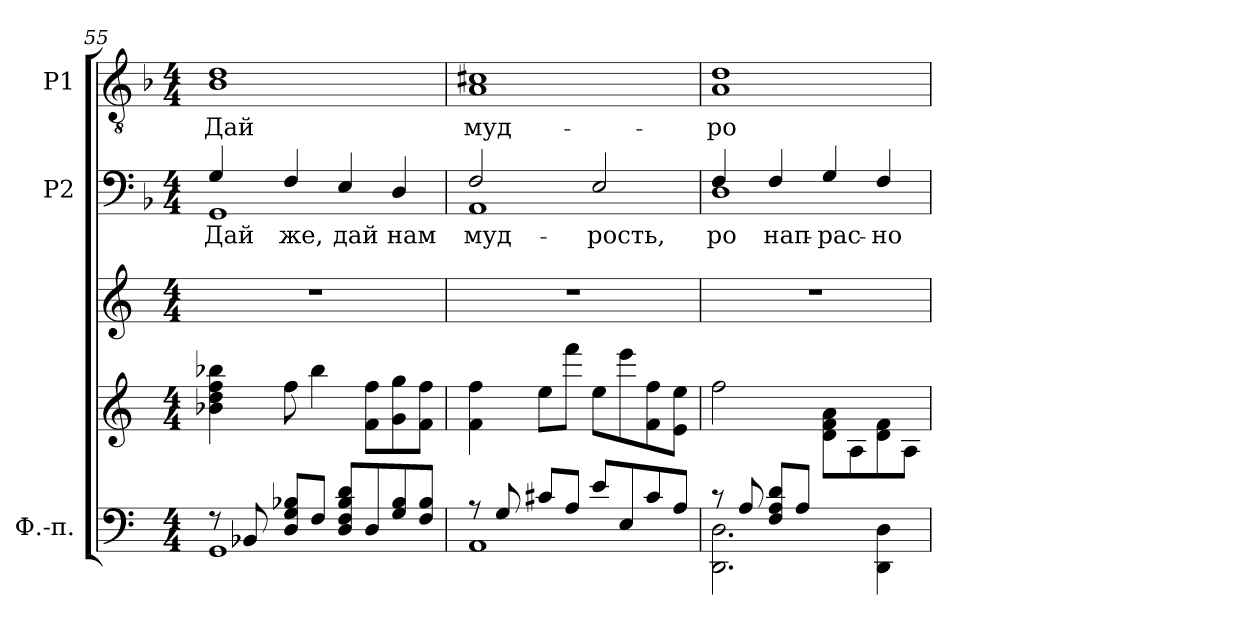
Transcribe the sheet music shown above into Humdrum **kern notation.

**kern	**kern	**kern	**kern	**text	**kern	**text
*part3	*part3	*part3	*part2	*part2	*part1	*part1
*staff5	*staff4	*staff3	*staff2	*staff2	*staff1	*staff1
*I"Ф.-п.	*	*	*I"P2	*	*I"P1	*
*clefF4	*clefG2	*clefG2	*clefF4	*	*clefGv2	*
*	*	*	*	*	*ITrd7c12	*
*k[]	*k[]	*k[]	*k[b-]	*	*k[b-]	*
*C:	*C:	*C:	*F:	*	*F:	*
*M4/4	*M4/4	*M4/4	*M4/4	*	*M4/4	*
=55	=55	=55	=55	=55	=55	=55
*^	*	*	*	*	*	*
!	!	!	!	!	!LO:LY:a:color=#000000	!	!
*	*	*	*	*^	*	*	*
!	!	!	!	!	!	!LO:LY:b:color=#000000	!	!
*	*	*	*	*	*	*	*^	*
!	!	!	!	!	!	!	!	!	!LO:LY:b:color=#000000
8r	1GGi	4b-i\ 4ddi 4ffi 4bb-i	1r	4Gi/	1GGi	Дай	1Di	1BB-i	Дай
8BB-i/	.	.	.	.	.	.	.	.	.
!	!	!	!	!	!	!LO:LY:a:color=#000000	!	!	!
8Di/ 8Gi 8B-iL	.	8ffi\	.	4Fi/	.	-же,	.	.	.
8Fi/J	.	4bb-i\	.	.	.	.	.	.	.
!	!	!	!	!	!	!LO:LY:a:color=#000000	!	!	!
8Di/ 8Fi 8B-i 8diL	.	.	.	4Ei/	.	дай	.	.	.
8Di/	.	8fi\ 8ffiL	.	.	.	.	.	.	.
!	!	!	!	!	!	!LO:LY:a:color=#000000	!	!	!
8Gi/ 8B-i	.	8gi\ 8ggi	.	4Di/	.	нам	.	.	.
8Fi/ 8B-iJ	.	8fi\ 8ffiJ	.	.	.	.	.	.	.
=56	=56	=56	=56	=56	=56	=56	=56	=56	=56
!	!	!	!	!	!	!LO:LY:a:color=#000000	!	!	!
!	!	!	!	!	!	!LO:LY:b:color=#000000	!	!	!
!	!	!	!	!	!	!	!	!	!LO:LY:b:color=#000000
8r	1AAi	4fi\ 4ffi	1r	2Fi/	1AAi	муд-	1C#Xi	1AAi	муд-
8Gi/	.	.	.	.	.	.	.	.	.
8c#Xi/L	.	8eei\L	.	.	.	.	.	.	.
8Ai/J	.	8fffi\J	.	.	.	.	.	.	.
!	!	!	!	!	!	!LO:LY:a:color=#000000	!	!	!
8ei/L	.	8eei\L	.	2Ei/	.	-рость,	.	.	.
8Ei/	.	8eeei\	.	.	.	.	.	.	.
8c#i/	.	8fi\ 8ffi	.	.	.	.	.	.	.
8Ai/J	.	8ei\ 8eeiJ	.	.	.	.	.	.	.
=57	=57	=57	=57	=57	=57	=57	=57	=57	=57
*	*	*^	*	*	*	*	*	*	*
!	!	!	!	!	!	!	!LO:LY:a:color=#000000	!	!	!
!	!	!	!	!	!	!	!LO:LY:b:color=#000000	!	!	!
!	!	!	!	!	!	!	!	!	!	!LO:LY:b:color=#000000
8r	2.DDi\ 2.Di	2ffi\	2ryy	1r	4Fi/	1Di	ро	1Di	1AAi	-ро
8Ai/	.	.	.	.	.	.	.	.	.	.
!	!	!	!	!	!	!	!LO:LY:a:color=#000000	!	!	!
8Fi\ 8Ai 8diL	.	.	.	.	4Fi/	.	нап-	.	.	.
8Ai/J	.	.	.	.	.	.	.	.	.	.
!	!	!	!	!	!	!	!LO:LY:a:color=#000000	!	!	!
2ryy	.	2ryy	8di\ 8fi 8aiL	.	4Gi/	.	-рас-	.	.	.
.	.	.	8Ai\	.	.	.	.	.	.	.
!	!	!	!	!	!	!	!LO:LY:a:color=#000000	!	!	!
.	4DDi\ 4Di	.	8di\ 8fi	.	4Fi/	.	-но	.	.	.
.	.	.	8Ai\J	.	.	.	.	.	.	.
*v	*v	*	*	*	*v	*v	*	*v	*v	*
*	*v	*v	*	*	*	*	*
=	=	=	=	=	=	=
*-	*-	*-	*-	*-	*-	*-
